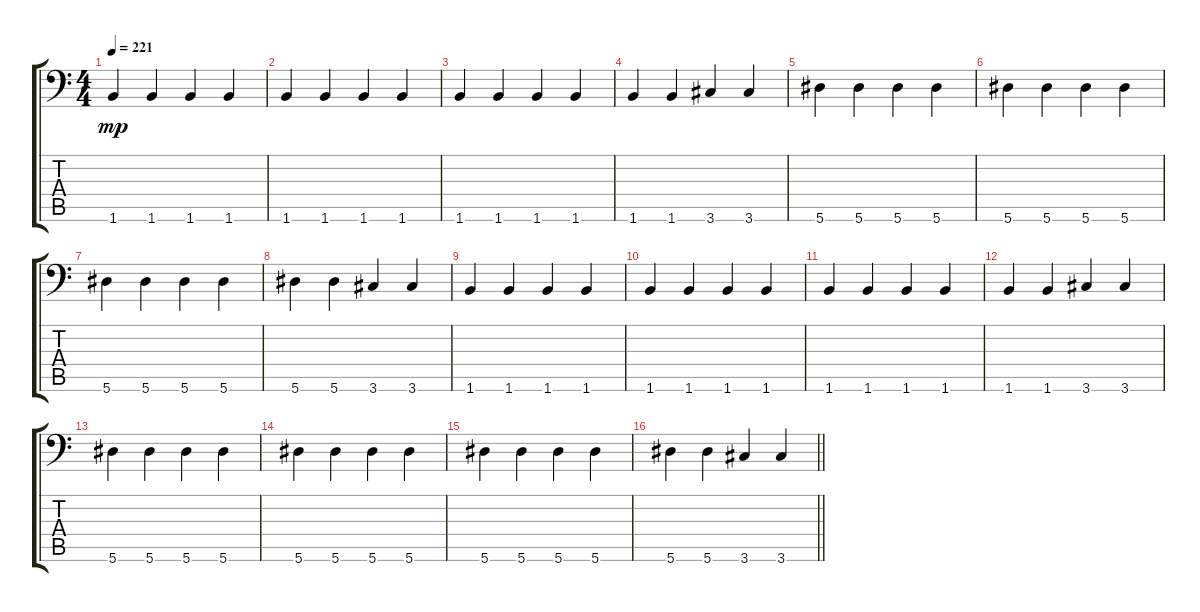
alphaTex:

\track "" {instrument distortionguitar}
\staff {score tabs}
\tuning (Bb3 F3 Db3 Ab2 Eb2 Bb1) {hide}
\ts (4 4)
\tempo 221
\clef f4
\ks c
1.6.4{dy mp} 1.6.4 1.6.4 1.6.4 |
1.6.4 1.6.4 1.6.4 1.6.4 |
1.6.4 1.6.4 1.6.4 1.6.4 |
1.6.4 1.6.4 3.6.4 3.6.4 |
5.6.4 5.6.4 5.6.4 5.6.4 |
5.6.4 5.6.4 5.6.4 5.6.4 |
5.6.4 5.6.4 5.6.4 5.6.4 |
5.6.4 5.6.4 3.6.4 3.6.4 |
1.6.4 1.6.4 1.6.4 1.6.4 |
1.6.4 1.6.4 1.6.4 1.6.4 |
1.6.4 1.6.4 1.6.4 1.6.4 |
1.6.4 1.6.4 3.6.4 3.6.4 |
5.6.4 5.6.4 5.6.4 5.6.4 |
5.6.4 5.6.4 5.6.4 5.6.4 |
5.6.4 5.6.4 5.6.4 5.6.4 |
\barLineRight lightlight
5.6.4 5.6.4 3.6.4 3.6.4
